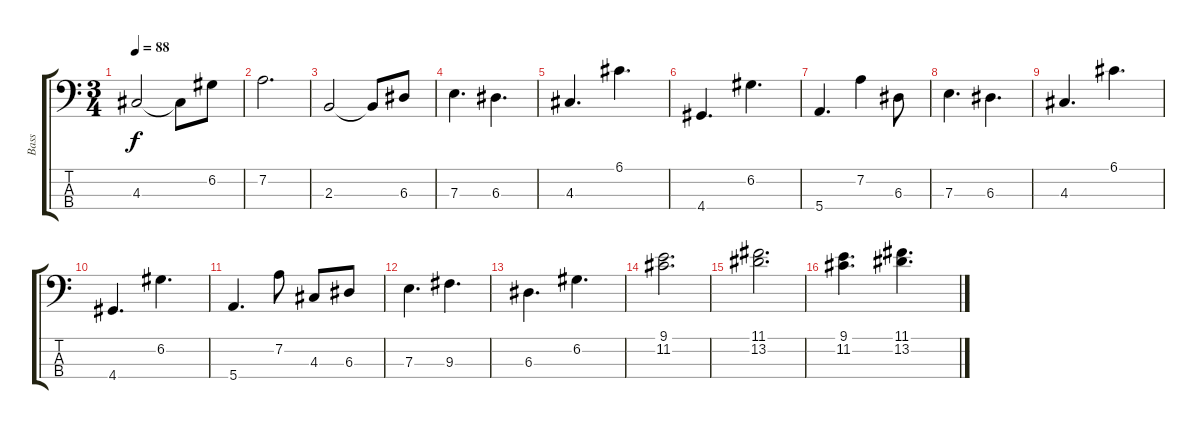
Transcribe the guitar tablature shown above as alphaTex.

\track ("Bass" "Bass") {instrument electricbassfinger}
\staff {score tabs}
\tuning (G2 D2 A1 E1) {hide}
\ts (3 4)
\tempo 88
\clef f4
\ks c
4.3.2{dy f} 4.3{t}.8 6.2.8 |
7.2.2{d} |
2.3.2 2.3{t}.8 6.3.8 |
7.3.4{d} 6.3.4{d} |
4.3.4{d} 6.1.4{d} |
4.4.4{d} 6.2.4{d} |
5.4.4{d} 7.2.4 6.3.8 |
7.3.4{d} 6.3.4{d} |
4.3.4{d} 6.1.4{d} |
4.4.4{d} 6.2.4{d} |
5.4.4{d} 7.2.8 4.3.8 6.3.8 |
7.3.4{d} 9.3.4{d} |
6.3.4{d} 6.2.4{d} |
(9.1 11.2).2{d} |
(11.1 13.2).2{d} |
(9.1 11.2).4{d} (11.1 13.2).4{d}
